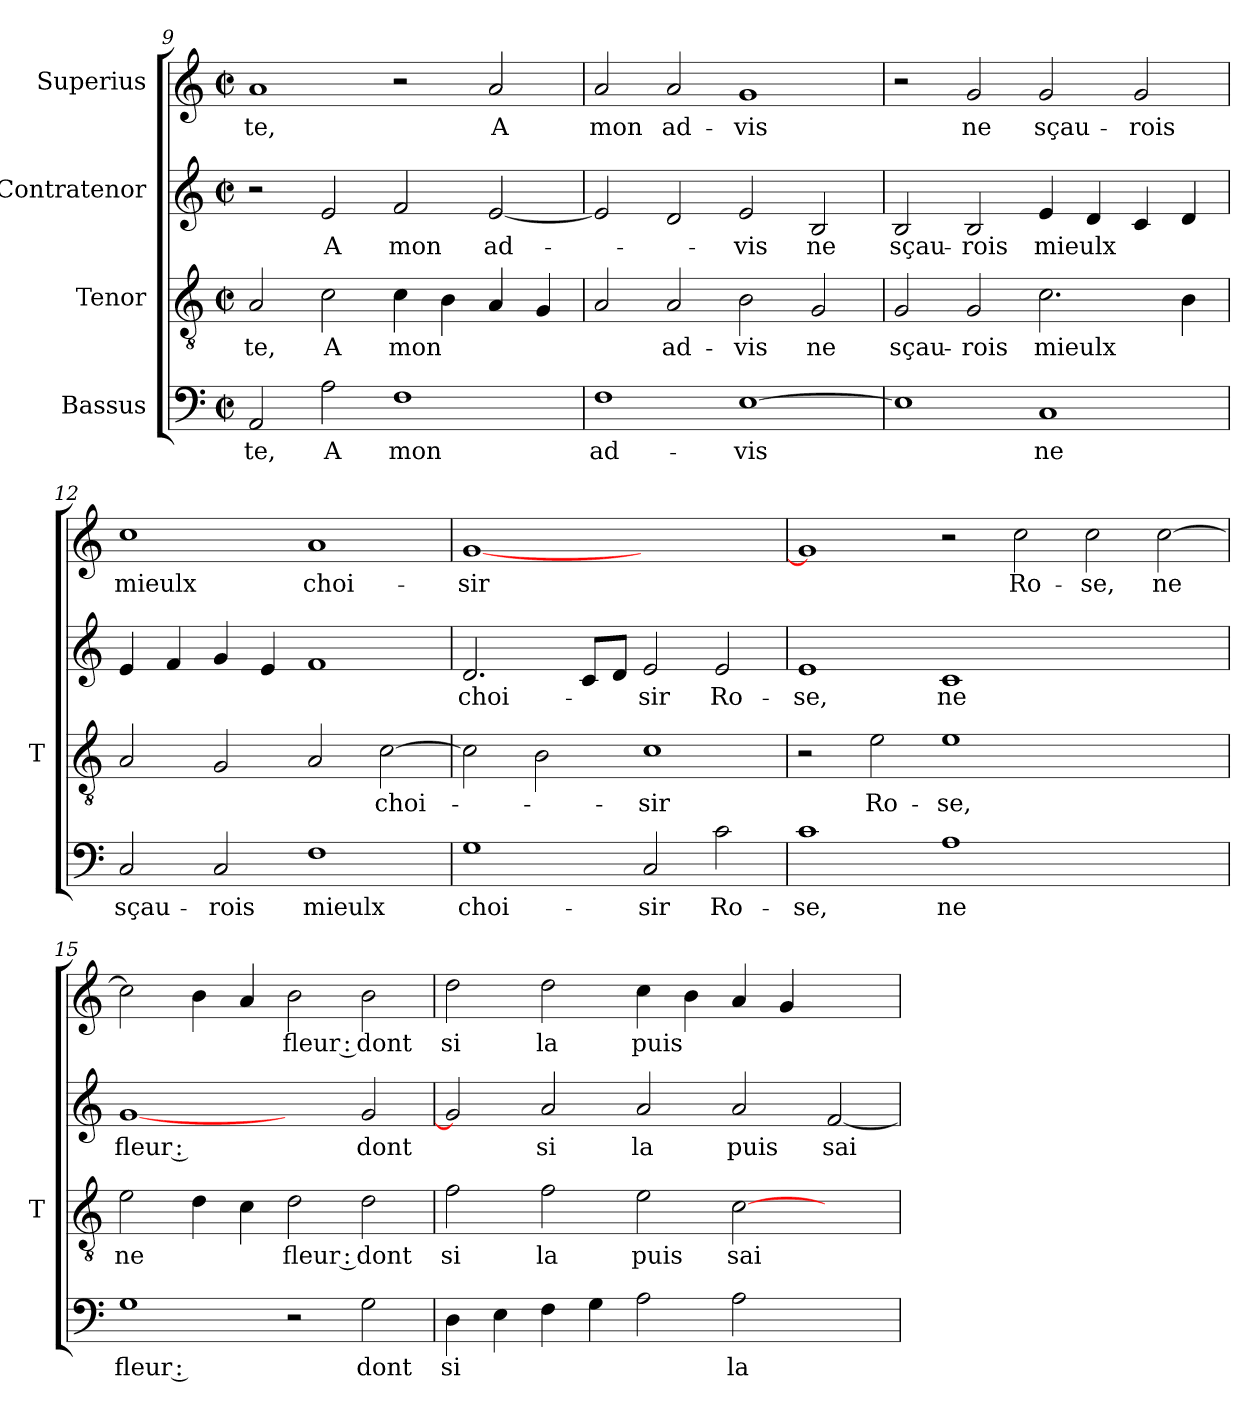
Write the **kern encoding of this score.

**kern	**text	**kern	**text	**kern	**text	**kern	**text
*part4	*part4	*part3	*part3	*part2	*part2	*part1	*part1
*staff4	*staff4	*staff3	*staff3	*staff2	*staff2	*staff1	*staff1
*I"Bassus	*	*I"Tenor	*	*I"Contratenor	*	*I"Superius	*
*	*	*I'T	*	*	*	*	*
*clefF4	*	*clefGv2	*	*clefG2	*	*clefG2	*
*k[]	*	*k[]	*	*k[]	*	*k[]	*
*C:	*	*C:	*	*C:	*	*C:	*
*M2/2	*	*M2/2	*	*M2/2	*	*M2/2	*
*met(c|)	*	*met(c|)	*	*met(c|)	*	*met(c|)	*
=9	=9	=9	=9	=9	=9	=9	=9
2AA	-te,	2A	-te,	2r	.	1a	-te,
2A	-A	2c	-A	2e	-A	.	.
1F	-mon	4c	-mon	2f	-mon	2r	.
.	.	4B	.	.	.	.	.
.	.	4A	.	[2e	ad-	2a	-A
.	.	4G	.	.	.	.	.
=10	=10	=10	=10	=10	=10	=10	=10
1F	ad-	2A	.	2e]	.	2a	-mon
.	.	2A	ad-	2d	.	2a	ad-
[1E	-vis	2B	-vis	2e	-vis	1g	-vis
.	.	2G	-ne	2B	-ne	.	.
=11	=11	=11	=11	=11	=11	=11	=11
1E]	.	2G	sçau-	2B	sçau-	2r	.
.	.	2G	-rois	2B	-rois	2g	-ne
1C	-ne	2.c	-mieulx	4e	-mieulx	2g	sçau-
.	.	.	.	4d	.	.	.
.	.	.	.	4c	.	2g	-rois
.	.	4B	.	4d	.	.	.
=12	=12	=12	=12	=12	=12	=12	=12
2C	sçau-	2A	.	4e	.	1cc	-mieulx
.	.	.	.	4f	.	.	.
2C	-rois	2G	.	4g	.	.	.
.	.	.	.	4e	.	.	.
1F	-mieulx	2A	.	1f	.	1a	choi-
.	.	[2c	choi-	.	.	.	.
=13	=13	=13	=13	=13	=13	=13	=13
1G	choi-	2c]	.	2.d	choi-	[1g	-sir
.	.	2B	.	.	.	.	.
.	.	.	.	8cL	.	.	.
.	.	.	.	8dJ	.	.	.
2C	-sir	1c	-sir	2e	-sir	1ryy	.
2c	Ro-	.	.	2e	Ro-	.	.
=14	=14	=14	=14	=14	=14	=14	=14
1c	-se,	2r	.	1e	-se,	1g]	.
.	.	2e	Ro-	.	.	.	.
1A	-ne	1e	-se,	1c	-ne	2r	.
.	.	.	.	.	.	2cc	Ro-
1ryy	.	1ryy	.	1ryy	.	2cc	-se,
.	.	.	.	.	.	[2cc	-ne
=15	=15	=15	=15	=15	=15	=15	=15
1G	-fleur :	2e	-ne	[1g	-fleur :	2cc]	.
.	.	4d	.	.	.	4b	.
.	.	4c	.	.	.	4a	.
2r	.	2d	-fleur :	2ryy	.	2b	-fleur :
2G	-dont	2d	-dont	2g	-dont	2b	-dont
=16	=16	=16	=16	=16	=16	=16	=16
4D	-si	2f	-si	2g]	.	2dd	-si
4E	.	.	.	.	.	.	.
4F	.	2f	-la	2a	-si	2dd	-la
4G	.	.	.	.	.	.	.
2A	.	2e	-puis	2a	-la	4cc	-puis
.	.	.	.	.	.	4b	.
2A	-la	[2c	sai-	2a	-puis	4a	.
.	.	.	.	.	.	4g	.
2ryy	.	2ryy	.	[2f	sai-	2ryy	.
=	=	=	=	=	=	=	=
*-	*-	*-	*-	*-	*-	*-	*-
